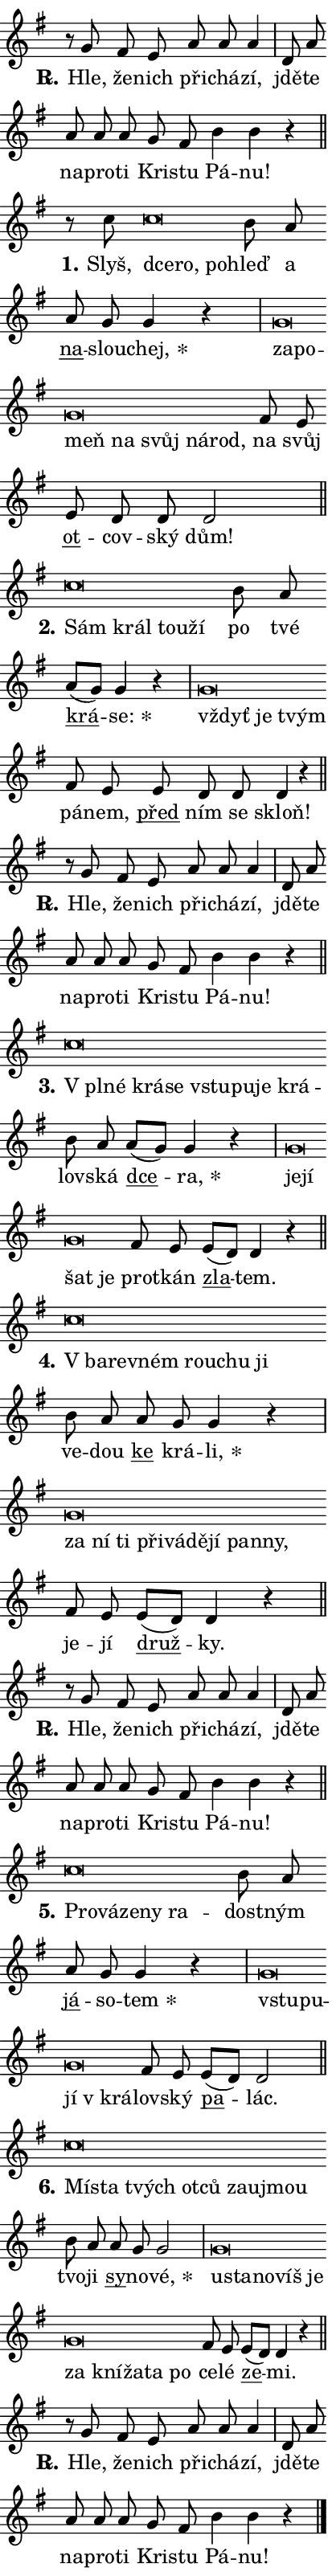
\version "2.24.0"
\header { tagline = "" }
\paper {
  indent = 0\cm
  top-margin = 0\cm
  right-margin = 0.13\cm % to fit lyric hyphens
  bottom-margin = 0\cm
  left-margin = 0\cm
  paper-width = 7\cm
  page-breaking = #ly:one-page-breaking
  system-system-spacing.basic-distance = #11
  score-system-spacing.basic-distance = #11
  ragged-last = ##f
}


%% Author: Thomas Morley
%% https://lists.gnu.org/archive/html/lilypond-user/2020-05/msg00002.html
#(define (line-position grob)
"Returns position of @var[grob} in current system:
   @code{'start}, if at first time-step
   @code{'end}, if at last time-step
   @code{'middle} otherwise
"
  (let* ((col (ly:item-get-column grob))
         (ln (ly:grob-object col 'left-neighbor))
         (rn (ly:grob-object col 'right-neighbor))
         (col-to-check-left (if (ly:grob? ln) ln col))
         (col-to-check-right (if (ly:grob? rn) rn col))
         (break-dir-left
           (and
             (ly:grob-property col-to-check-left 'non-musical #f)
             (ly:item-break-dir col-to-check-left)))
         (break-dir-right
           (and
             (ly:grob-property col-to-check-right 'non-musical #f)
             (ly:item-break-dir col-to-check-right))))
        (cond ((eqv? 1 break-dir-left) 'start)
              ((eqv? -1 break-dir-right) 'end)
              (else 'middle))))

#(define (tranparent-at-line-position vctor)
  (lambda (grob)
  "Relying on @code{line-position} select the relevant enry from @var{vctor}.
Used to determine transparency,"
    (case (line-position grob)
      ((end) (not (vector-ref vctor 0)))
      ((middle) (not (vector-ref vctor 1)))
      ((start) (not (vector-ref vctor 2))))))

noteHeadBreakVisibility =
#(define-music-function (break-visibility)(vector?)
"Makes @code{NoteHead}s transparent relying on @var{break-visibility}"
#{
  \override NoteHead.transparent =
    #(tranparent-at-line-position break-visibility)
#})

#(define delete-ledgers-for-transparent-note-heads
  (lambda (grob)
    "Reads whether a @code{NoteHead} is transparent.
If so this @code{NoteHead} is removed from @code{'note-heads} from
@var{grob}, which is supposed to be @code{LedgerLineSpanner}.
As a result ledgers are not printed for this @code{NoteHead}"
    (let* ((nhds-array (ly:grob-object grob 'note-heads))
           (nhds-list
             (if (ly:grob-array? nhds-array)
                 (ly:grob-array->list nhds-array)
                 '()))
           ;; Relies on the transparent-property being done before
           ;; Staff.LedgerLineSpanner.after-line-breaking is executed.
           ;; This is fragile ...
           (to-keep
             (remove
               (lambda (nhd)
                 (ly:grob-property nhd 'transparent #f))
               nhds-list)))
      ;; TODO find a better method to iterate over grob-arrays, similiar
      ;; to filter/remove etc for lists
      ;; For now rebuilt from scratch
      (set! (ly:grob-object grob 'note-heads)  '())
      (for-each
        (lambda (nhd)
          (ly:pointer-group-interface::add-grob grob 'note-heads nhd))
        to-keep))))

squashNotes = {
  \override NoteHead.X-extent = #'(-0.2 . 0.2)
  \override NoteHead.Y-extent = #'(-0.75 . 0)
  \override NoteHead.stencil =
    #(lambda (grob)
       (let ((pos (ly:grob-property grob 'staff-position)))
         (begin
           (if (< pos -7) (display "ERROR: Lower brevis then expected\n") (display ""))
           (if (<= pos -6) ly:text-interface::print ly:note-head::print))))
}
unSquashNotes = {
  \revert NoteHead.X-extent
  \revert NoteHead.Y-extent
  \revert NoteHead.stencil
}

hideNotes = \noteHeadBreakVisibility #begin-of-line-visible
unHideNotes = \noteHeadBreakVisibility #all-visible

% work-around for resetting accidentals
% https://lilypond.org/doc/v2.23/Documentation/notation/displaying-rhythms#unmetered-music
cadenzaMeasure = {
  \cadenzaOff
  \partial 1024 s1024
  \cadenzaOn
}

#(define-markup-command (accent layout props text) (markup?)
  "Underline accented syllable"
  (interpret-markup layout props
    #{\markup \override #'(offset . 4.3) \underline { #text }#}))

responsum = \markup \concat {
  "R" \hspace #-1.05 \path #0.1 #'((moveto 0 0.07) (lineto 0.9 0.8)) \hspace #0.05 "."
}

spaceSize = #0.6828661417322834 % exact space size for TeX Gyre Schola

\layout {
  \context {
    \Staff
    \remove "Time_signature_engraver"
    \override LedgerLineSpanner.after-line-breaking = #delete-ledgers-for-transparent-note-heads
  }
  \context {
    \Lyrics {
      \override LyricSpace.minimum-distance = \spaceSize
      \override LyricText.font-name = #"TeX Gyre Schola"
      \override LyricText.font-size = 1
      \override StanzaNumber.font-name = #"TeX Gyre Schola Bold"
      \override StanzaNumber.font-size = 1
    }
  }
  \context {
    \Score 
    \override NoteHead.text =
      #(lambda (grob) 
        (let ((pos (ly:grob-property grob 'staff-position)))
          #{\markup {
            \combine
              \halign #-0.55 \raise #(if (= pos -6) 0 0.5) \override #'(thickness . 2) \draw-line #'(3.2 . 0)
              \musicglyph "noteheads.sM1"
          }#}))
  }
}

% magnetic-lyrics.ily
%
%   written by
%     Jean Abou Samra <jean@abou-samra.fr>
%     Werner Lemberg <wl@gnu.org>
%
%   adapted by
%     Jiri Hon <jiri.hon@gmail.com>
%
% Version 2022-Apr-15

% https://www.mail-archive.com/lilypond-user@gnu.org/msg149350.html

#(define (Left_hyphen_pointer_engraver context)
   "Collect syllable-hyphen-syllable occurrences in lyrics and store
them in properties.  This engraver only looks to the left.  For
example, if the lyrics input is @code{foo -- bar}, it does the
following.

@itemize @bullet
@item
Set the @code{text} property of the @code{LyricHyphen} grob between
@q{foo} and @q{bar} to @code{foo}.

@item
Set the @code{left-hyphen} property of the @code{LyricText} grob with
text @q{foo} to the @code{LyricHyphen} grob between @q{foo} and
@q{bar}.
@end itemize

Use this auxiliary engraver in combination with the
@code{lyric-@/text::@/apply-@/magnetic-@/offset!} hook."
   (let ((hyphen #f)
         (text #f))
     (make-engraver
      (acknowledgers
       ((lyric-syllable-interface engraver grob source-engraver)
        (set! text grob)))
      (end-acknowledgers
       ((lyric-hyphen-interface engraver grob source-engraver)
        ;(when (not (grob::has-interface grob 'lyric-space-interface))
          (set! hyphen grob)));)
      ((stop-translation-timestep engraver)
       (when (and text hyphen)
         (ly:grob-set-object! text 'left-hyphen hyphen))
       (set! text #f)
       (set! hyphen #f)))))

#(define (lyric-text::apply-magnetic-offset! grob)
   "If the space between two syllables is less than the value in
property @code{LyricText@/.details@/.squash-threshold}, move the right
syllable to the left so that it gets concatenated with the left
syllable.

Use this function as a hook for
@code{LyricText@/.after-@/line-@/breaking} if the
@code{Left_@/hyphen_@/pointer_@/engraver} is active."
   (let ((hyphen (ly:grob-object grob 'left-hyphen #f)))
     (when hyphen
       (let ((left-text (ly:spanner-bound hyphen LEFT)))
         (when (grob::has-interface left-text 'lyric-syllable-interface)
           (let* ((common (ly:grob-common-refpoint grob left-text X))
                  (this-x-ext (ly:grob-extent grob common X))
                  (left-x-ext
                   (begin
                     ;; Trigger magnetism for left-text.
                     (ly:grob-property left-text 'after-line-breaking)
                     (ly:grob-extent left-text common X)))
                  ;; `delta` is the gap width between two syllables.
                  (delta (- (interval-start this-x-ext)
                            (interval-end left-x-ext)))
                  (details (ly:grob-property grob 'details))
                  (threshold (assoc-get 'squash-threshold details 0.2)))
             (when (< delta threshold)
               (let* (;; We have to manipulate the input text so that
                      ;; ligatures crossing syllable boundaries are not
                      ;; disabled.  For languages based on the Latin
                      ;; script this is essentially a beautification.
                      ;; However, for non-Western scripts it can be a
                      ;; necessity.
                      (lt (ly:grob-property left-text 'text))
                      (rt (ly:grob-property grob 'text))
                      (is-space (grob::has-interface hyphen 'lyric-space-interface))
                      (space (if is-space " " ""))
                      (extra-delta (if is-space spaceSize 0))
                      ;; Append new syllable.
                      (ltrt-space (if (and (string? lt) (string? rt))
                                (string-append lt space rt)
                                (make-concat-markup (list lt space rt))))
                      ;; Right-align `ltrt` to the right side.
                      (ltrt-space-markup (grob-interpret-markup
                               grob
                               (make-translate-markup
                                (cons (interval-length this-x-ext) 0)
                                (make-right-align-markup ltrt-space)))))
                 (begin
                   ;; Don't print `left-text`.
                   (ly:grob-set-property! left-text 'stencil #f)
                   ;; Set text and stencil (which holds all collected
                   ;; syllables so far) and shift it to the left.
                   (ly:grob-set-property! grob 'text ltrt-space)
                   (ly:grob-set-property! grob 'stencil ltrt-space-markup)
                   (ly:grob-translate-axis! grob (- (- delta extra-delta)) X))))))))))


#(define (lyric-hyphen::displace-bounds-first grob)
   ;; Make very sure this callback isn't triggered too early.
   (let ((left (ly:spanner-bound grob LEFT))
         (right (ly:spanner-bound grob RIGHT)))
     (ly:grob-property left 'after-line-breaking)
     (ly:grob-property right 'after-line-breaking)
     (ly:lyric-hyphen::print grob)))

squashThreshold = #0.4

\layout {
  \context {
    \Lyrics
    \consists #Left_hyphen_pointer_engraver
    \override LyricText.after-line-breaking =
      #lyric-text::apply-magnetic-offset!
    \override LyricHyphen.stencil = #lyric-hyphen::displace-bounds-first
    \override LyricText.details.squash-threshold = \squashThreshold
    \override LyricHyphen.minimum-distance = 0
    \override LyricHyphen.minimum-length = \squashThreshold
  }
}

squashText = \override LyricText.details.squash-threshold = 9999
unSquashText = \override LyricText.details.squash-threshold = \squashThreshold

leftText = \override LyricText.self-alignment-X = #LEFT
unLeftText = \revert LyricText.self-alignment-X

starOffset = #(lambda (grob) 
                (let ((x_offset (ly:self-alignment-interface::aligned-on-x-parent grob)))
                  (if (= x_offset 0) 0 (+ x_offset 1.2))))

star = #(define-music-function (syllable)(string?)
"Append star separator at the end of a syllable"
#{
  \once \override LyricText.X-offset = #starOffset
  \lyricmode { \markup {
    #syllable
    \override #'((font-name . "TeX Gyre Schola Bold")) \hspace #0.2 \lower #0.65 \larger "*"
  } }
#})

starAccent = #(define-music-function (syllable)(string?)
"Append star separator at the end of a syllable and make accent"
#{
  \once \override LyricText.X-offset = #starOffset
  \lyricmode { \markup {
    \accent #syllable
    \override #'((font-name . "TeX Gyre Schola Bold")) \hspace #0.2 \lower #0.65 \larger "*"
  } }
#})

breath = #(define-music-function (syllable)(string?)
"Append breathing indicator at the end of a syllable"
#{
  \lyricmode { \markup { #syllable "+" } }
#})

optionalBreath = #(define-music-function (syllable)(string?)
"Append optional breathing indicator at the end of a syllable"
#{
  \lyricmode { \markup { #syllable "(+)" } }
#})


\score {
    <<
        \new Voice = "melody" { \cadenzaOn \key g \major \relative { r8 g' fis e a a a4 \cadenzaMeasure \bar "|" d,8 a' \bar "" a a a \bar "" g fis b4 b r \cadenzaMeasure \bar "||" \break } }
        \new Lyrics \lyricsto "melody" { \lyricmode { \set stanza = \responsum
Hle, že -- nich při -- chá -- zí, jdě -- te na -- pro -- ti Kri -- stu Pá -- nu! } }
    >>
    \layout {}
}

\score {
    <<
        \new Voice = "melody" { \cadenzaOn \key g \major \relative { r8 c''8 \squashNotes c\breve*1/16 \hideNotes \breve*1/16 \breve*1/16 \bar "" \unHideNotes \unSquashNotes b8 a \bar "" a g g4 r \cadenzaMeasure \bar "|" \squashNotes g\breve*1/16 \hideNotes \breve*1/16 \bar "" \breve*1/16 \bar "" \breve*1/16 \bar "" \breve*1/16 \bar "" \breve*1/16 \breve*1/16 \bar "" \unHideNotes \unSquashNotes fis8 e \bar "" e d d d2 \cadenzaMeasure \bar "||" \break } }
        \new Lyrics \lyricsto "melody" { \lyricmode { \set stanza = "1."
Slyš, \leftText dce -- \squashText ro, po -- \unLeftText \unSquashText hleď a \markup \accent na -- slou -- \star chej, \leftText za -- \squashText po -- meň na svůj ná -- rod, \unLeftText \unSquashText na svůj \markup \accent ot -- cov -- ský dům! } }
    >>
    \layout {}
}

\score {
    <<
        \new Voice = "melody" { \cadenzaOn \key g \major \relative { \squashNotes c''\breve*1/16 \hideNotes \breve*1/16 \bar "" \breve*1/16 \breve*1/16 \bar "" \unHideNotes \unSquashNotes b8 a \bar "" a[( g)] g4 r \cadenzaMeasure \bar "|" \squashNotes g\breve*1/16 \hideNotes \breve*1/16 \breve*1/16 \bar "" \unHideNotes \unSquashNotes fis8 e \bar "" e d d d4 r \cadenzaMeasure \bar "||" \break } }
        \new Lyrics \lyricsto "melody" { \lyricmode { \set stanza = "2."
\leftText Sám \squashText král tou -- ží \unLeftText \unSquashText po tvé \markup \accent krá -- \star se: \leftText vždyť \squashText je tvým \unLeftText \unSquashText pá -- nem, \markup \accent před ním se skloň! } }
    >>
    \layout {}
}

\score {
    <<
        \new Voice = "melody" { \cadenzaOn \key g \major \relative { r8 g' fis e a a a4 \cadenzaMeasure \bar "|" d,8 a' \bar "" a a a \bar "" g fis b4 b r \cadenzaMeasure \bar "||" \break } }
        \new Lyrics \lyricsto "melody" { \lyricmode { \set stanza = \responsum
Hle, že -- nich při -- chá -- zí, jdě -- te na -- pro -- ti Kri -- stu Pá -- nu! } }
    >>
    \layout {}
}

\score {
    <<
        \new Voice = "melody" { \cadenzaOn \key g \major \relative { \squashNotes c''\breve*1/16 \hideNotes \breve*1/16 \bar "" \breve*1/16 \bar "" \breve*1/16 \bar "" \breve*1/16 \bar "" \breve*1/16 \bar "" \breve*1/16 \breve*1/16 \bar "" \unHideNotes \unSquashNotes b8 a \bar "" a[( g)] g4 r \cadenzaMeasure \bar "|" \squashNotes g\breve*1/16 \hideNotes \breve*1/16 \bar "" \breve*1/16 \breve*1/16 \bar "" \unHideNotes \unSquashNotes fis8 e \bar "" e[( d)] d4 r \cadenzaMeasure \bar "||" \break } }
        \new Lyrics \lyricsto "melody" { \lyricmode { \set stanza = "3."
\leftText "V pl" -- \squashText né krá -- se vstu -- pu -- je krá -- \unLeftText \unSquashText lov -- ská \markup \accent dce -- \star ra, \leftText je -- \squashText jí šat je \unLeftText \unSquashText pro -- tkán \markup \accent zla -- tem. } }
    >>
    \layout {}
}

\score {
    <<
        \new Voice = "melody" { \cadenzaOn \key g \major \relative { \squashNotes c''\breve*1/16 \hideNotes \breve*1/16 \bar "" \breve*1/16 \bar "" \breve*1/16 \bar "" \breve*1/16 \breve*1/16 \bar "" \unHideNotes \unSquashNotes b8 a \bar "" a g g4 r \cadenzaMeasure \bar "|" \squashNotes g\breve*1/16 \hideNotes \breve*1/16 \bar "" \breve*1/16 \bar "" \breve*1/16 \bar "" \breve*1/16 \bar "" \breve*1/16 \bar "" \breve*1/16 \bar "" \breve*1/16 \breve*1/16 \bar "" \unHideNotes \unSquashNotes fis8 e \bar "" e[( d)] d4 r \cadenzaMeasure \bar "||" \break } }
        \new Lyrics \lyricsto "melody" { \lyricmode { \set stanza = "4."
\leftText "V ba" -- \squashText rev -- ném rou -- chu ji \unLeftText \unSquashText ve -- dou \markup \accent ke krá -- \star li, \leftText za \squashText ní ti při -- vá -- dě -- jí pan -- ny, \unLeftText \unSquashText je -- jí \markup \accent druž -- ky. } }
    >>
    \layout {}
}

\score {
    <<
        \new Voice = "melody" { \cadenzaOn \key g \major \relative { r8 g' fis e a a a4 \cadenzaMeasure \bar "|" d,8 a' \bar "" a a a \bar "" g fis b4 b r \cadenzaMeasure \bar "||" \break } }
        \new Lyrics \lyricsto "melody" { \lyricmode { \set stanza = \responsum
Hle, že -- nich při -- chá -- zí, jdě -- te na -- pro -- ti Kri -- stu Pá -- nu! } }
    >>
    \layout {}
}

\score {
    <<
        \new Voice = "melody" { \cadenzaOn \key g \major \relative { \squashNotes c''\breve*1/16 \hideNotes \breve*1/16 \bar "" \breve*1/16 \bar "" \breve*1/16 \breve*1/16 \bar "" \unHideNotes \unSquashNotes b8 a \bar "" a g g4 r \cadenzaMeasure \bar "|" \squashNotes g\breve*1/16 \hideNotes \breve*1/16 \bar "" \breve*1/16 \breve*1/16 \bar "" \unHideNotes \unSquashNotes fis8 e \bar "" e[( d)] d2 \cadenzaMeasure \bar "||" \break } }
        \new Lyrics \lyricsto "melody" { \lyricmode { \set stanza = "5."
\leftText Pro -- \squashText vá -- ze -- ny ra -- \unLeftText \unSquashText dost -- ným \markup \accent já -- so -- \star tem \leftText vstu -- \squashText pu -- jí "v krá" -- \unLeftText \unSquashText lov -- ský \markup \accent pa -- lác. } }
    >>
    \layout {}
}

\score {
    <<
        \new Voice = "melody" { \cadenzaOn \key g \major \relative { \squashNotes c''\breve*1/16 \hideNotes \breve*1/16 \bar "" \breve*1/16 \bar "" \breve*1/16 \bar "" \breve*1/16 \bar "" \breve*1/16 \bar "" \breve*1/16 \breve*1/16 \bar "" \unHideNotes \unSquashNotes b8 a \bar "" a g g2 \cadenzaMeasure \bar "|" \squashNotes g\breve*1/16 \hideNotes \breve*1/16 \bar "" \breve*1/16 \bar "" \breve*1/16 \bar "" \breve*1/16 \bar "" \breve*1/16 \bar "" \breve*1/16 \bar "" \breve*1/16 \bar "" \breve*1/16 \breve*1/16 \bar "" \unHideNotes \unSquashNotes fis8 e \bar "" e[( d)] d4 r \cadenzaMeasure \bar "||" \break } }
        \new Lyrics \lyricsto "melody" { \lyricmode { \set stanza = "6."
\leftText Mí -- \squashText sta tvých ot -- ců za -- u -- jmou \unLeftText \unSquashText tvo -- ji \markup \accent sy -- no -- \star vé, \leftText u -- \squashText sta -- no -- víš je za kní -- ža -- ta po \unLeftText \unSquashText ce -- lé \markup \accent ze -- mi. } }
    >>
    \layout {}
}

\score {
    <<
        \new Voice = "melody" { \cadenzaOn \key g \major \relative { r8 g' fis e a a a4 \cadenzaMeasure \bar "|" d,8 a' \bar "" a a a \bar "" g fis b4 b r \cadenzaMeasure \bar "||" \break } \bar "|." }
        \new Lyrics \lyricsto "melody" { \lyricmode { \set stanza = \responsum
Hle, že -- nich při -- chá -- zí, jdě -- te na -- pro -- ti Kri -- stu Pá -- nu! } }
    >>
    \layout {}
}
